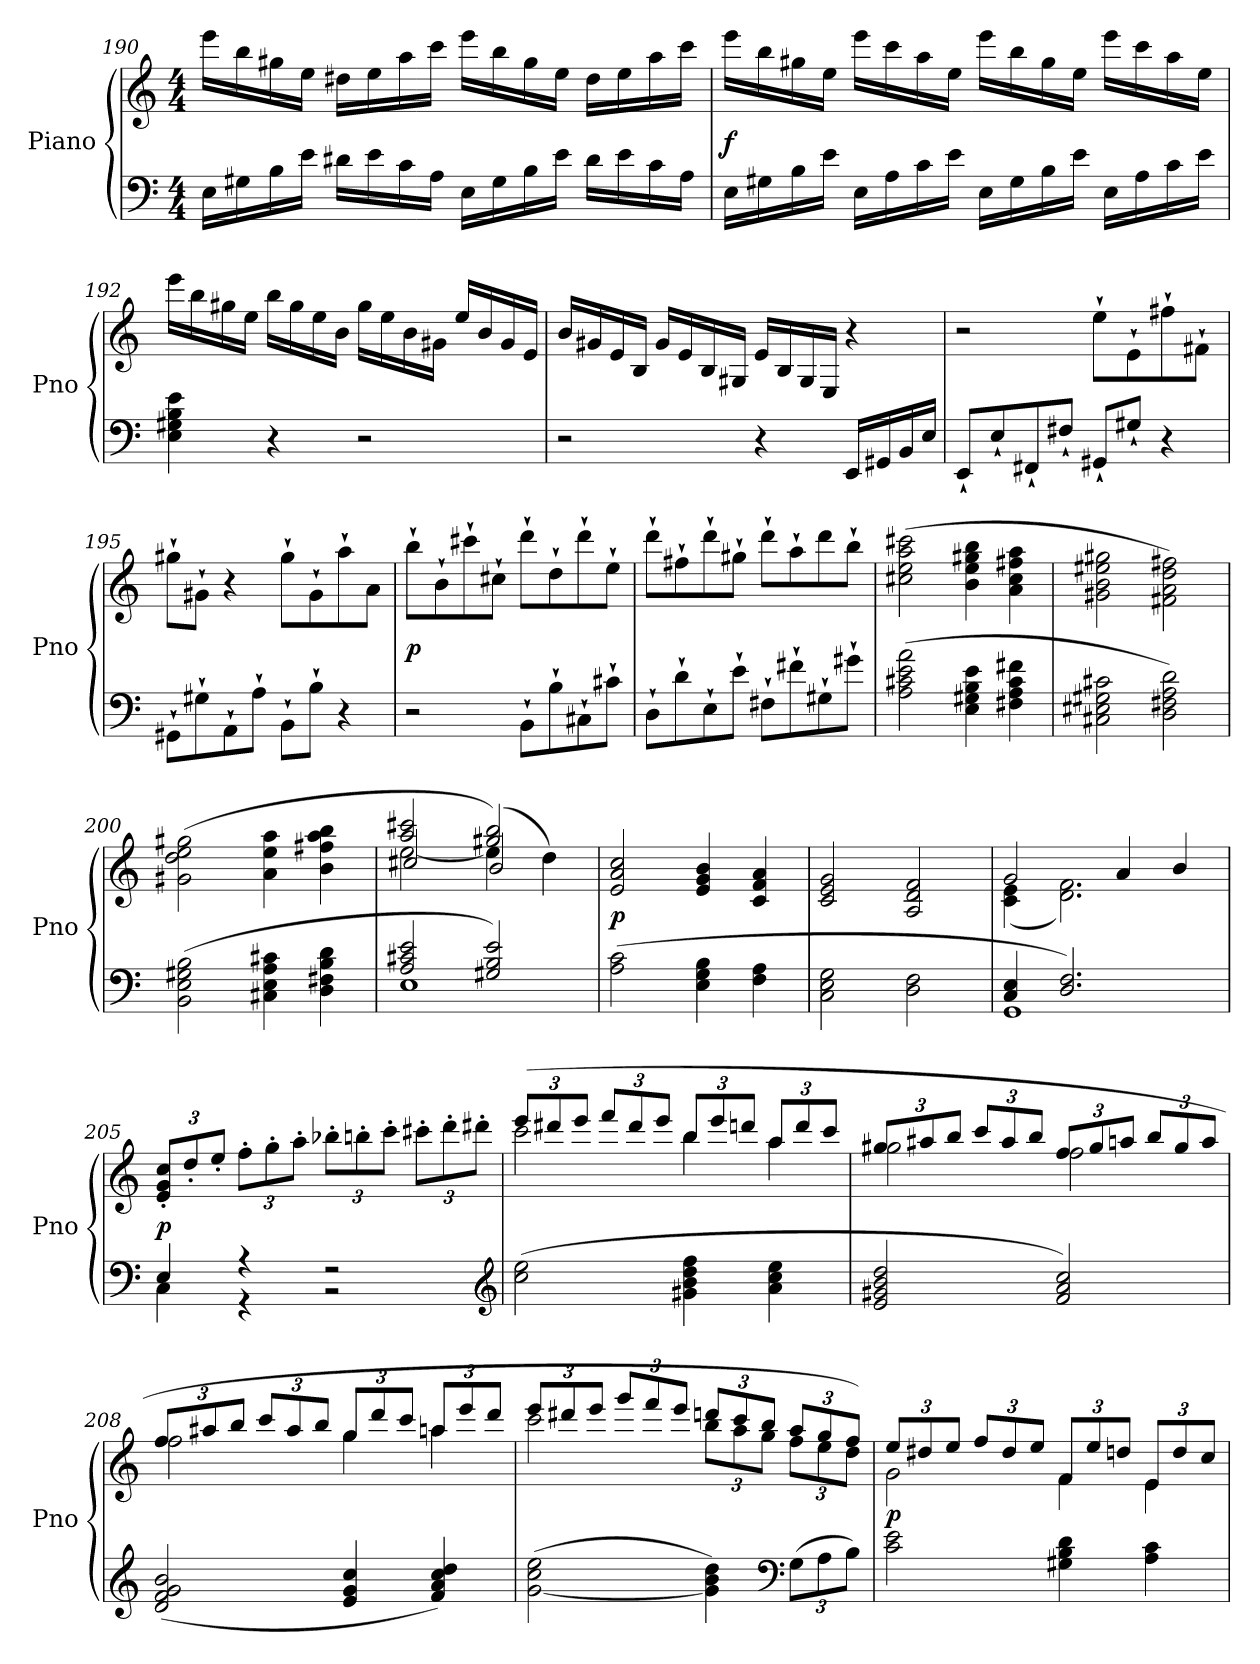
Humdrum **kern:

**kern	**kern	**dynam
*part1	*part1	*part1
*staff2	*staff1	*staff1/2
*I"Piano	*	*
*I'Pno	*	*
*clefF4	*clefG2	*
*k[]	*k[]	*
*C:	*C:	*
*M4/4	*M4/4	*
=190	=190	=190
16ELL	16eeeLL	.
16G#X	16bb	.
16B	16gg#X	.
16eJJ	16eeJJ	.
16d#XLL	16dd#XLL	.
16e	16ee	.
16c	16aa	.
16AJJ	16cccJJ	.
16ELL	16eeeLL	.
16G#	16bb	.
16B	16gg#	.
16eJJ	16eeJJ	.
16d#LL	16dd#LL	.
16e	16ee	.
16c	16aa	.
16AJJ	16cccJJ	.
=191	=191	=191
16ELL	16eeeLL	f
16G#X	16bb	.
16B	16gg#X	.
16eJJ	16eeJJ	.
16ELL	16eeeLL	.
16A	16ccc	.
16c	16aa	.
16eJJ	16eeJJ	.
16ELL	16eeeLL	.
16G#	16bb	.
16B	16gg#	.
16eJJ	16eeJJ	.
16ELL	16eeeLL	.
16A	16ccc	.
16c	16aa	.
16eJJ	16eeJJ	.
=192	=192	=192
4E 4G#X 4B 4e	16eeeLL	.
.	16bb	.
.	16gg#X	.
.	16eeJJ	.
4r	16bbLL	.
.	16gg#	.
.	16ee	.
.	16bJJ	.
2r	16gg#LL	.
.	16ee	.
.	16b	.
.	16g#XJJ	.
.	16eeLL	.
.	16b	.
.	16g#	.
.	16eJJ	.
=193	=193	=193
2r	16bLL	.
.	16g#X	.
.	16e	.
.	16BJJ	.
.	16g#LL	.
.	16e	.
.	16B	.
.	16G#XJJ	.
4r	16eLL	.
.	16B	.
.	16G#	.
.	16EJJ	.
16EELL	4r	.
16GG#X	.	.
16BB	.	.
16EJJ	.	.
=194	=194	=194
8EE`L	2r	.
8E`	.	.
8FF#X`	.	.
8F#X`J	.	.
8GG#X`L	8ee`L	.
8G#X`J	8e`	.
4r	8ff#X`	.
.	8f#X`J	.
=195	=195	=195
8GG#X`L	8gg#X`L	.
8G#X`	8g#X`J	.
8AA`	4r	.
8A`J	.	.
8BB`L	8gg#`L	.
8B`J	8g#`	.
4r	8aa`	.
.	8aJ	.
=196	=196	=196
2r	8bb`L	p
.	8b`	.
.	8ccc#X`	.
.	8cc#X`J	.
8BB`L	8ddd`L	.
8B`	8dd`	.
8C#X`	8ddd`	.
8c#X`J	8ee`J	.
=197	=197	=197
8D`L	8ddd`L	.
8d`	8ff#X`	.
8E`	8ddd`	.
8e`J	8gg#X`J	.
8F#X`L	8ddd`L	.
8f#X`	8aa`	.
8G#X`	8ddd	.
8g#X`J	8bb`J	.
=198	=198	=198
(2A 2c#X 2e 2a	(2cc#X 2ee 2aa 2ccc#X	.
4E 4G#X 4B 4e	4b 4ee 4gg#X 4bb	.
4F#X 4A 4c# 4f#X	4a 4cc# 4ff#X 4aa	.
=199	=199	=199
2C#X 2E#X 2G#X 2c#X	2g#X 2b 2ee#X 2gg#X	.
2D 2F#X 2A 2d)	2f#X 2a 2dd 2ff#X)	.
=200	=200	=200
(2BB 2E 2G#X 2B	(2g#X 2dd 2ee 2gg#X	.
4C#X 4E 4A 4c#X	4a 4ee 4aa	.
4D 4F#X 4B 4d	4b 4ff#X 4aa 4bb	.
=201	=201	=201
*^	*^	*
*	*	*	*^	*
2A 2c#X 2e	1E	2aa 2ccc#X	[2ee	2cc#X	.
2G#X 2B 2e)	.	(2gg#X 2bb)	4ee]	2b	.
.	.	.	4dd)	.	.
*v	*v	*	*	*	*
*	*v	*v	*v	*
=202	=202	=202
(2A 2c	2e 2a 2cc	p
4E 4G 4B	4e 4g 4b	.
4F 4A	4c 4f 4a	.
=203	=203	=203
2C 2E 2G	2c 2e 2g	.
2D 2F	2A 2d 2f	.
=204	=204	=204
*^	*^	*
4C 4E	1GG	2g	(4c 4e	.
2.D 2.F)	.	.	2.d 2.f)	.
.	.	4a	.	.
.	.	4b	.	.
*	*	*v	*v	*
=205	=205	=205	=205
4E	4C	12e' 12g' 12cc'L	p
.	.	12dd'	.
.	.	12ee'J	.
4r	4r	12ff'L	.
.	.	12gg'	.
.	.	12aa'J	.
2r	2r	12bb-X'L	.
.	.	12bbn'	.
.	.	12ccc'J	.
.	.	12ccc#X'L	.
.	.	12ddd'	.
.	.	12ddd#X'J	.
*v	*v	*	*
*clefG2	*	*
=206	=206	=206
*	*^	*
(2cc 2ee	(12eeeL	2ccc	.
.	12ddd#X	.	.
.	12eeeJ	.	.
.	12fffL	.	.
.	12ddd#	.	.
.	12eeeJ	.	.
4g#X 4b 4dd 4ff	12bbL	4bb	.
.	12eee	.	.
.	12dddnJ	.	.
4a 4cc 4ee	12aaL	4aa	.
.	12ddd	.	.
.	12cccJ	.	.
=207	=207	=207	=207
2e 2g#X 2b 2dd	12gg#XL	2gg#X	.
.	12aa#X	.	.
.	12bbJ	.	.
.	12cccL	.	.
.	12aa#	.	.
.	12bbJ	.	.
2f 2a 2cc)	12ffL	2ff	.
.	12gg#	.	.
.	12aanJ	.	.
.	12bbL	.	.
.	12gg#	.	.
.	12aaJ	.	.
=208	=208	=208	=208
(2d 2f 2g 2b	12ffL	2ff	.
.	12aa#X	.	.
.	12bbJ	.	.
.	12cccL	.	.
.	12aa#	.	.
.	12bbJ	.	.
4e 4g 4cc	12ggL	4gg	.
.	12ddd	.	.
.	12cccJ	.	.
4f 4a 4cc 4dd)	12aanL	4aa	.
.	12eee	.	.
.	12dddJ	.	.
=209	=209	=209	=209
([2g 2cc 2ee	12eeeL	2ccc	.
.	12ddd#X	.	.
.	12eeeJ	.	.
.	12gggL	.	.
.	12fff	.	.
.	12eeeJ	.	.
4g] 4b 4dd)	12dddnL	12bbL	.
.	12ccc	12aa	.
.	12bbJ	12ggJ	.
*clefF4	*	*	*
(12GL	12aaL	12ffL	.
12A	12gg	12ee	.
12BJ)	12ffJ)	12ddJ	.
=210	=210	=210	=210
2c 2e	12eeL	2g	p
.	12dd#X	.	.
.	12eeJ	.	.
.	12ffL	.	.
.	12dd#	.	.
.	12eeJ	.	.
4G#X 4B 4d	12fL	4f	.
.	12ee	.	.
.	12ddnJ	.	.
4A 4c	12eL	4e	.
.	12dd	.	.
.	12ccJ	.	.
*	*v	*v	*
=	=	=
*-	*-	*-
